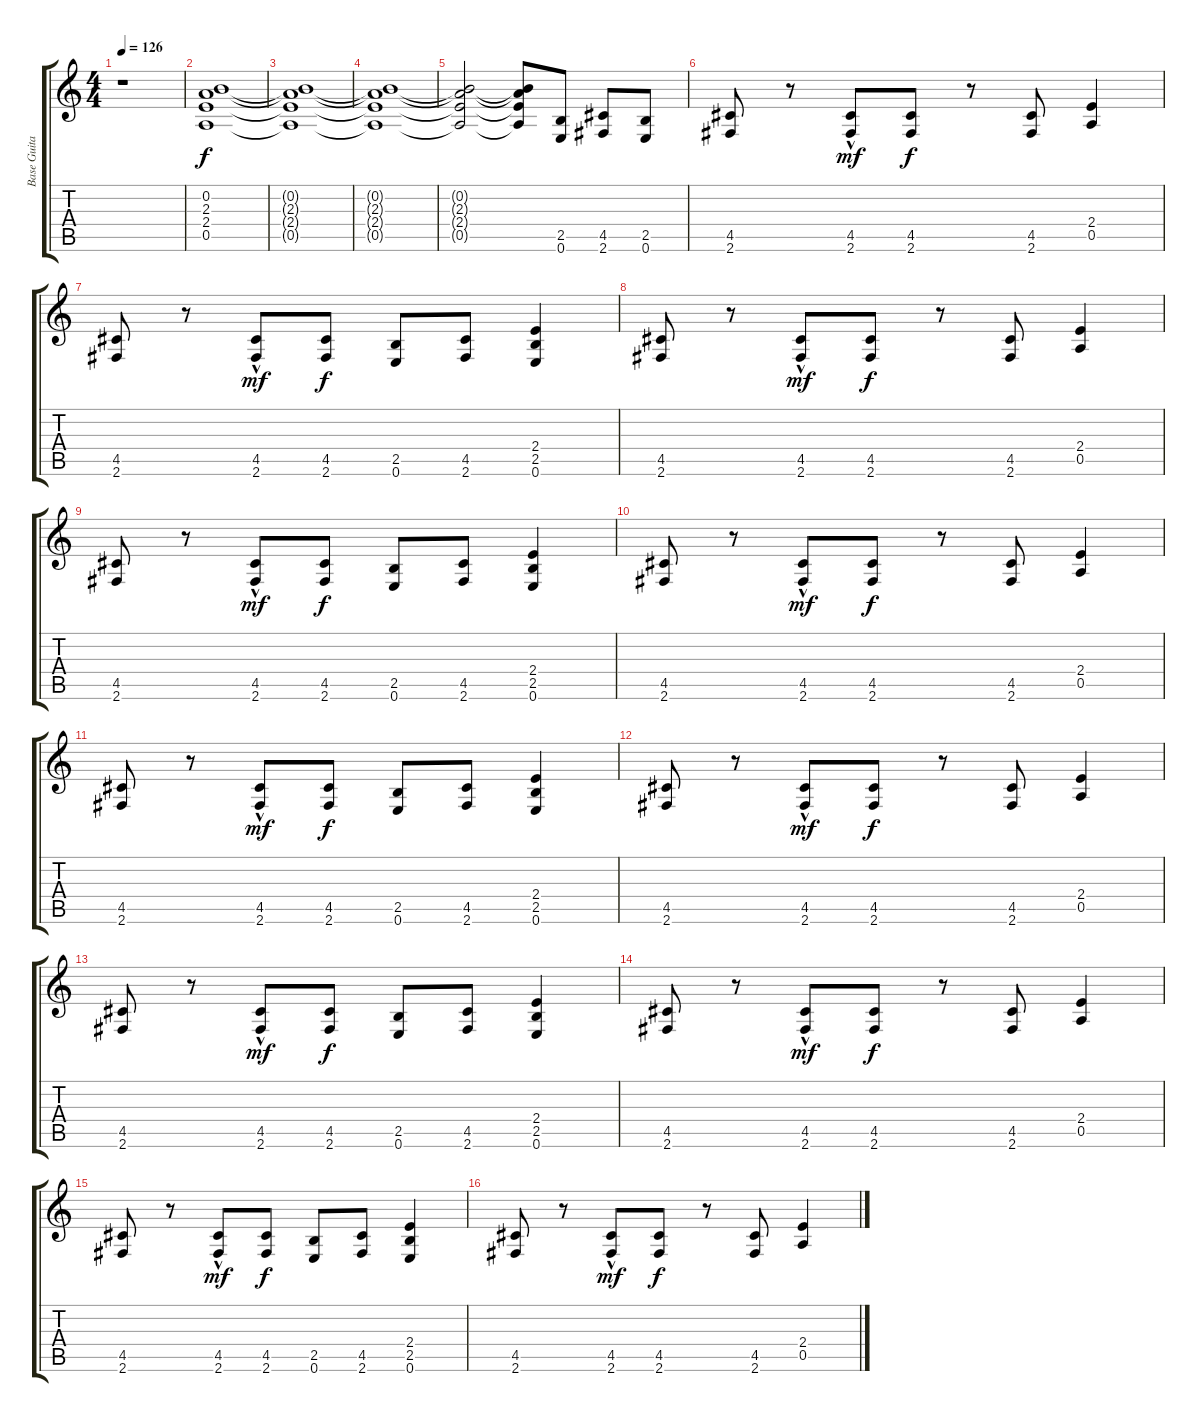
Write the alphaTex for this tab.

\track ("Base Guitar" "Base Guita") {instrument distortionguitar}
\staff {score tabs}
\tuning (E4 B3 G3 D3 A2 E2) {hide}
\ts (4 4)
\tempo 126
\clef g2
\ks c
r.1{dy f instrument distortionguitar} |
(0.2 2.3 2.4 0.5).1 |
(0.2{t} 2.3{t} 2.4{t} 0.5{t}).1 |
(0.2{t} 2.3{t} 2.4{t} 0.5{t}).1 |
(0.2{t} 2.3{t} 2.4{t} 0.5{t}).2 (0.2{t} 2.3{t} 2.4{t} 0.5{t}).8 (2.5 0.6).8 (4.5 2.6).8 (2.5 0.6).8 |
(4.5 2.6).8 r.8 (4.5{hac} 2.6).8{dy mf} (4.5 2.6).8{dy f} r.8 (4.5 2.6).8 (2.4 0.5).4 |
(4.5 2.6).8 r.8 (4.5{hac} 2.6).8{dy mf} (4.5 2.6).8{dy f} (2.5 0.6).8 (4.5 2.6).8 (2.4 2.5 0.6).4 |
(4.5 2.6).8 r.8 (4.5{hac} 2.6).8{dy mf} (4.5 2.6).8{dy f} r.8 (4.5 2.6).8 (2.4 0.5).4 |
(4.5 2.6).8 r.8 (4.5{hac} 2.6).8{dy mf} (4.5 2.6).8{dy f} (2.5 0.6).8 (4.5 2.6).8 (2.4 2.5 0.6).4 |
(4.5 2.6).8 r.8 (4.5{hac} 2.6).8{dy mf} (4.5 2.6).8{dy f} r.8 (4.5 2.6).8 (2.4 0.5).4 |
(4.5 2.6).8 r.8 (4.5{hac} 2.6).8{dy mf} (4.5 2.6).8{dy f} (2.5 0.6).8 (4.5 2.6).8 (2.4 2.5 0.6).4 |
(4.5 2.6).8 r.8 (4.5{hac} 2.6).8{dy mf} (4.5 2.6).8{dy f} r.8 (4.5 2.6).8 (2.4 0.5).4 |
(4.5 2.6).8 r.8 (4.5{hac} 2.6).8{dy mf} (4.5 2.6).8{dy f} (2.5 0.6).8 (4.5 2.6).8 (2.4 2.5 0.6).4 |
(4.5 2.6).8 r.8 (4.5{hac} 2.6).8{dy mf} (4.5 2.6).8{dy f} r.8 (4.5 2.6).8 (2.4 0.5).4 |
(4.5 2.6).8 r.8 (4.5{hac} 2.6).8{dy mf} (4.5 2.6).8{dy f} (2.5 0.6).8 (4.5 2.6).8 (2.4 2.5 0.6).4 |
(4.5 2.6).8 r.8 (4.5{hac} 2.6).8{dy mf} (4.5 2.6).8{dy f} r.8 (4.5 2.6).8 (2.4 0.5).4
